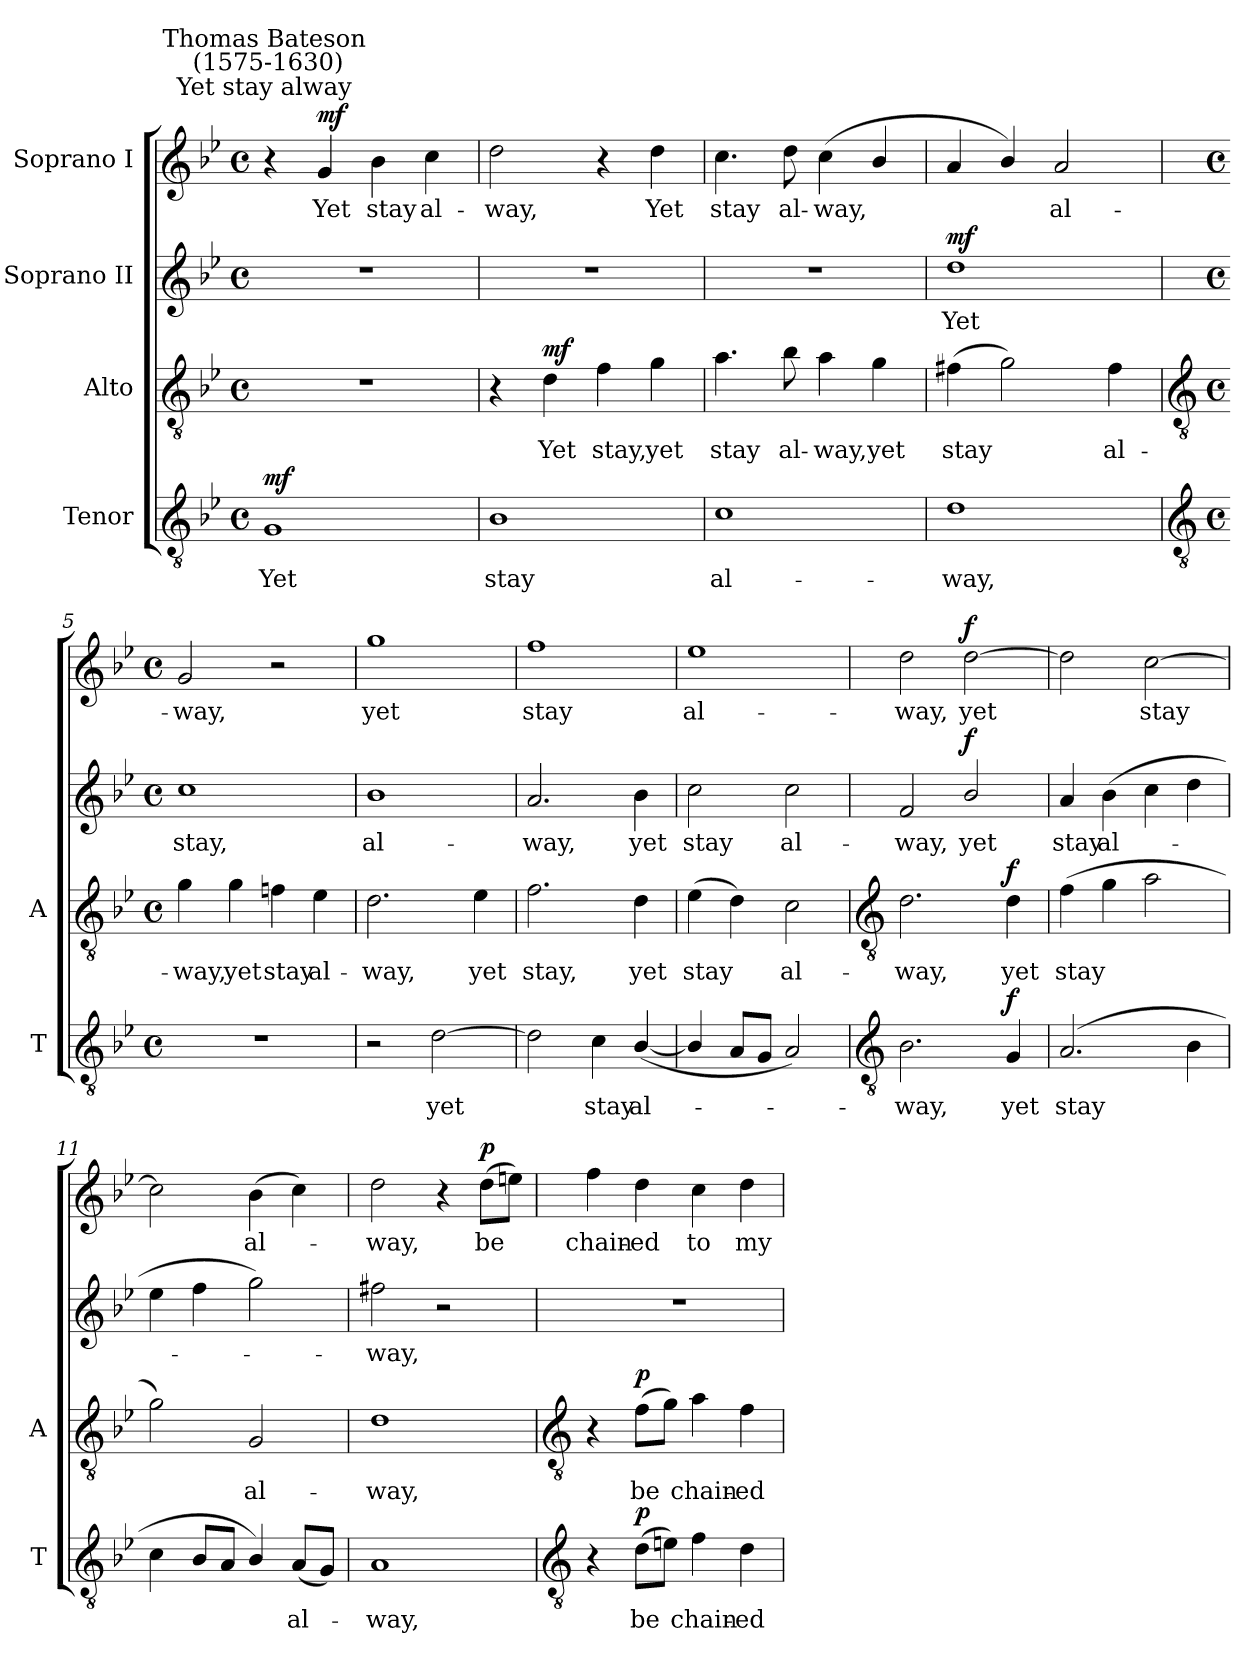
**kern	**text	**dynam	**kern	**text	**dynam	**kern	**text	**dynam	**kern	**text	**dynam
*part4	*part4	*part4	*part3	*part3	*part3	*part2	*part2	*part2	*part1	*part1	*part1
*staff4	*staff4	*staff4	*staff3	*staff3	*staff3	*staff2	*staff2	*staff2	*staff1	*staff1	*staff1
*I"Tenor	*	*	*I"Alto	*	*	*I"Soprano II	*	*	*I"Soprano I	*	*
*I'T	*	*	*I'A	*	*	*	*	*	*	*	*
*clefGv2	*	*	*clefGv2	*	*	*clefG2	*	*	*clefG2	*	*
*k[b-e-]	*	*	*k[b-e-]	*	*	*k[b-e-]	*	*	*k[b-e-]	*	*
*B-:	*	*	*B-:	*	*	*B-:	*	*	*B-:	*	*
*M4/4	*	*	*M4/4	*	*	*M4/4	*	*	*M4/4	*	*
*met(c)	*	*	*met(c)	*	*	*met(c)	*	*	*met(c)	*	*
=1	=1	=1	=1	=1	=1	=1	=1	=1	=1	=1	=1
!	!	!	!	!	!	!	!	!	!LO:TX:a:cj:t=Yet stay alway	!	!
!	!	!	!	!	!	!	!	!	!LO:TX:a:cj:t=Thomas Bateson\n (1575-1630)	!	!
!	!LO:LY:b	!LO:DY:b	!	!	!	!	!	!	!	!	!
1G	Yet	mf	1r	.	.	1r	.	.	4r	.	.
!	!	!	!	!	!	!	!	!	!	!LO:LY:b	!LO:DY:b
.	.	.	.	.	.	.	.	.	4g	Yet	mf
!	!	!	!	!	!	!	!	!	!	!LO:LY:b	!
.	.	.	.	.	.	.	.	.	4b-	stay	.
!	!	!	!	!	!	!	!	!	!	!LO:LY:b	!
.	.	.	.	.	.	.	.	.	4cc	al-	.
=2	=2	=2	=2	=2	=2	=2	=2	=2	=2	=2	=2
!	!LO:LY:b	!	!	!	!	!	!	!	!	!LO:LY:b	!
1B-	stay	.	4r	.	.	1r	.	.	2dd	-way,	.
!	!	!	!	!LO:LY:b	!LO:DY:b	!	!	!	!	!	!
.	.	.	4d	Yet	mf	.	.	.	.	.	.
!	!	!	!	!LO:LY:b	!	!	!	!	!	!	!
.	.	.	4f	stay,	.	.	.	.	4r	.	.
!	!	!	!	!LO:LY:b	!	!	!	!	!	!LO:LY:b	!
.	.	.	4g	yet	.	.	.	.	4dd	Yet	.
=3	=3	=3	=3	=3	=3	=3	=3	=3	=3	=3	=3
!	!LO:LY:b	!	!	!LO:LY:b	!	!	!	!	!	!LO:LY:b	!
1c	al-	.	4.a	stay	.	1r	.	.	4.cc	stay	.
!	!	!	!	!LO:LY:b	!	!	!	!	!	!LO:LY:b	!
.	.	.	8b-	al-	.	.	.	.	8dd	al-	.
!	!	!	!	!LO:LY:b	!	!	!	!	!	!LO:LY:b	!
.	.	.	4a	-way,	.	.	.	.	(<4cc	-way,	.
!	!	!	!	!LO:LY:b	!	!	!	!	!	!	!
.	.	.	4g	yet	.	.	.	.	4b-/	.	.
=4	=4	=4	=4	=4	=4	=4	=4	=4	=4	=4	=4
!	!LO:LY:b	!	!	!LO:LY:b	!	!	!LO:LY:b	!LO:DY:b	!	!	!
1d	-way,	.	(>4f#X	stay	.	1dd	Yet	mf	4a	.	.
.	.	.	2g)	.	.	.	.	.	4b-/)	.	.
!	!	!	!	!	!	!	!	!	!	!LO:LY:b	!
.	.	.	.	.	.	.	.	.	2a	al-	.
!	!	!	!	!LO:LY:b	!	!	!	!	!	!	!
.	.	.	4f#	al-	.	.	.	.	.	.	.
!!LO:LB:g=z
=5	=5	=5	=5	=5	=5	=5	=5	=5	=5	=5	=5
*clefGv2	*	*	*clefGv2	*	*	*	*	*	*	*	*
*M4/4	*	*	*M4/4	*	*	*M4/4	*	*	*M4/4	*	*
*met(c)	*	*	*met(c)	*	*	*met(c)	*	*	*met(c)	*	*
!	!	!	!	!LO:LY:b	!	!	!LO:LY:b	!	!	!LO:LY:b	!
1r	.	.	4g	-way,	.	1cc	stay,	.	2g	-way,	.
!	!	!	!	!LO:LY:b	!	!	!	!	!	!	!
.	.	.	4g	yet	.	.	.	.	.	.	.
!	!	!	!	!LO:LY:b	!	!	!	!	!	!	!
.	.	.	4fn	stay	.	.	.	.	2r	.	.
!	!	!	!	!LO:LY:b	!	!	!	!	!	!	!
.	.	.	4e-	al-	.	.	.	.	.	.	.
=6	=6	=6	=6	=6	=6	=6	=6	=6	=6	=6	=6
!	!	!	!	!LO:LY:b	!	!	!LO:LY:b	!	!	!LO:LY:b	!
2r	.	.	2.d	-way,	.	1b-	al-	.	1gg	yet	.
!	!LO:LY:b	!	!	!	!	!	!	!	!	!	!
[2d	yet	.	.	.	.	.	.	.	.	.	.
!	!	!	!	!LO:LY:b	!	!	!	!	!	!	!
.	.	.	4e-	yet	.	.	.	.	.	.	.
=7	=7	=7	=7	=7	=7	=7	=7	=7	=7	=7	=7
!	!	!	!	!LO:LY:b	!	!	!LO:LY:b	!	!	!LO:LY:b	!
2d]	.	.	2.f	stay,	.	2.a	-way,	.	1ff	stay	.
!	!LO:LY:b	!	!	!	!	!	!	!	!	!	!
4c	stay	.	.	.	.	.	.	.	.	.	.
!	!LO:LY:b	!	!	!LO:LY:b	!	!	!LO:LY:b	!	!	!	!
(<[4B-/	al-	.	4d	yet	.	4b-	yet	.	.	.	.
=8	=8	=8	=8	=8	=8	=8	=8	=8	=8	=8	=8
!	!	!	!	!LO:LY:b	!	!	!LO:LY:b	!	!	!LO:LY:b	!
4B-/]	.	.	(>4e-	stay	.	2cc	stay	.	1ee-	al-	.
8AL	.	.	4d)	.	.	.	.	.	.	.	.
8GJ	.	.	.	.	.	.	.	.	.	.	.
!	!	!	!	!LO:LY:b	!	!	!LO:LY:b	!	!	!	!
2A)	.	.	2c	al-	.	2cc	al-	.	.	.	.
!!LO:LB:g=z
=9	=9	=9	=9	=9	=9	=9	=9	=9	=9	=9	=9
*clefGv2	*	*	*clefGv2	*	*	*	*	*	*	*	*
!	!LO:LY:b	!	!	!LO:LY:b	!	!	!LO:LY:b	!	!	!LO:LY:b	!
2.B-	way,	.	2.d	-way,	.	2f	-way,	.	2dd	-way,	.
!	!	!	!	!	!	!	!LO:LY:b	!LO:DY:b	!	!LO:LY:b	!LO:DY:b
.	.	.	.	.	.	2b-/	yet	f	[2dd	yet	f
!	!LO:LY:b	!LO:DY:b	!	!LO:LY:b	!LO:DY:b	!	!	!	!	!	!
4G	yet	f	4d	yet	f	.	.	.	.	.	.
=10	=10	=10	=10	=10	=10	=10	=10	=10	=10	=10	=10
!	!LO:LY:b	!	!	!LO:LY:b	!	!	!LO:LY:b	!	!	!	!
(<2.A	stay	.	(>4f	stay	.	4a	stay	.	2dd]	.	.
!	!	!	!	!	!	!	!LO:LY:b	!	!	!	!
.	.	.	4g	.	.	(>4b-	al-	.	.	.	.
!	!	!	!	!	!	!	!	!	!	!LO:LY:b	!
.	.	.	2a	.	.	4cc	.	.	[2cc	stay	.
4B-	.	.	.	.	.	4dd	.	.	.	.	.
=11	=11	=11	=11	=11	=11	=11	=11	=11	=11	=11	=11
4c	.	.	2g)	.	.	4ee-	.	.	2cc]	.	.
8B-L	.	.	.	.	.	4ff	.	.	.	.	.
8AJ	.	.	.	.	.	.	.	.	.	.	.
!	!	!	!	!LO:LY:b	!	!	!	!	!	!LO:LY:b	!
4B-/)	.	.	2G	al-	.	2gg)	.	.	(>4b-	al-	.
!	!LO:LY:b	!	!	!	!	!	!	!	!	!	!
(<8AL	al-	.	.	.	.	.	.	.	4cc)	.	.
8GJ)	.	.	.	.	.	.	.	.	.	.	.
=12	=12	=12	=12	=12	=12	=12	=12	=12	=12	=12	=12
!	!LO:LY:b	!	!	!LO:LY:b	!	!	!LO:LY:b	!	!	!LO:LY:b	!
1A	way,	.	1d	-way,	.	2ff#X	way,	.	2dd	way,	.
.	.	.	.	.	.	2r	.	.	4r	.	.
!	!	!	!	!	!	!	!	!	!	!LO:LY:b	!LO:DY:b
.	.	.	.	.	.	.	.	.	(>8ddL	be	p
.	.	.	.	.	.	.	.	.	8eenJ)	.	.
!!LO:LB:g=z
=13	=13	=13	=13	=13	=13	=13	=13	=13	=13	=13	=13
*clefGv2	*	*	*clefGv2	*	*	*	*	*	*	*	*
!	!	!	!	!	!	!	!	!	!	!LO:LY:b	!
4r	.	.	4r	.	.	1r	.	.	4ff	chain-	.
!	!LO:LY:b	!LO:DY:b	!	!LO:LY:b	!LO:DY:b	!	!	!	!	!LO:LY:b	!
(>8dL	be	p	(>8fL	be	p	.	.	.	4dd	-ed	.
8enJ)	.	.	8gJ)	.	.	.	.	.	.	.	.
!	!LO:LY:b	!	!	!LO:LY:b	!	!	!	!	!	!LO:LY:b	!
4f	chain-	.	4a	chain-	.	.	.	.	4cc	to	.
!	!LO:LY:b	!	!	!LO:LY:b	!	!	!	!	!	!LO:LY:b	!
4d	-ed	.	4f	-ed	.	.	.	.	4dd	my	.
=	=	=	=	=	=	=	=	=	=	=	=
*-	*-	*-	*-	*-	*-	*-	*-	*-	*-	*-	*-
